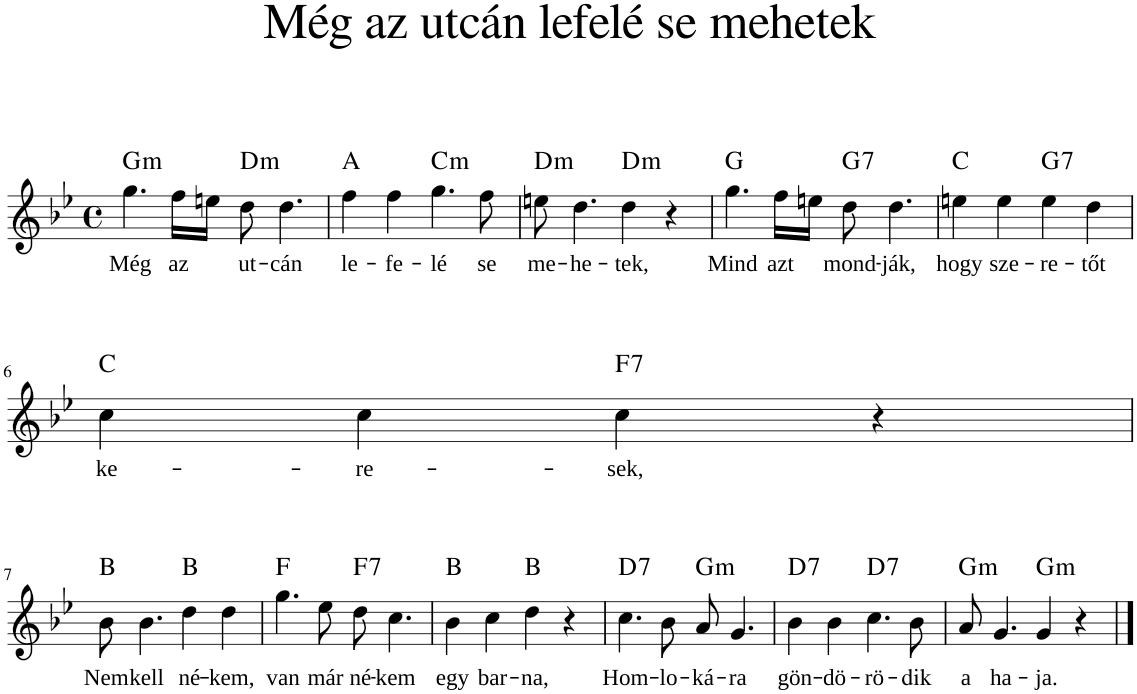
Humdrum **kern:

**kern	**text	**harte
*part1	*part1	*part1
*staff1	*staff1	*
*I"Piano	*	*
*I'Pno	*	*
*clefG2	*	*
*k[b-e-]	*	*
*M4/4	*	*
*met(c)	*	*
=1	=1	=1
!	!LO:LY:b	!LO:H:kt=m
4.gg\	Még	G:min
!	!LO:LY:b	!
16ff\LL	az	.
16een\JJ	.	.
!	!LO:LY:b	!LO:H:kt=m
8dd\	ut-	D:min
!	!LO:LY:b	!
4.dd\	-cán	.
=2	=2	=2
!	!LO:LY:b	!
4ff\	le-	A:maj
!	!LO:LY:b	!
4ff\	-fe-	.
!	!LO:LY:b	!LO:H:kt=m
4.gg\	-lé	C:min
!	!LO:LY:b	!
8ff\	se	.
=3	=3	=3
!	!LO:LY:b	!LO:H:kt=m
8een\	me-	D:min
!	!LO:LY:b	!
4.dd\	-he-	.
!	!LO:LY:b	!LO:H:kt=m
4dd\	-tek,	D:min
4r	.	.
=4	=4	=4
!	!LO:LY:b	!
4.gg\	Mind	G:maj
!	!LO:LY:b	!
16ff\LL	azt	.
16een\JJ	.	.
!	!LO:LY:b	!LO:H:kt=7
8dd\	mond-	G:7
!	!LO:LY:b	!
4.dd\	-ják,	.
=5	=5	=5
!	!LO:LY:b	!
4een\	hogy	C:maj
!	!LO:LY:b	!
4ee\	sze-	.
!	!LO:LY:b	!LO:H:kt=7
4ee\	-re-	G:7
!	!LO:LY:b	!
4dd\	-tőt	.
!!LO:LB:g=z
=6	=6	=6
!	!LO:LY:b	!
4cc\	ke-	C:maj
!	!LO:LY:b	!
4cc\	-re-	.
!	!LO:LY:b	!LO:H:kt=7
4cc\	-sek,	F:7
4r	.	.
!!LO:LB:g=z
=7	=7	=7
!	!LO:LY:b	!
8b-\	Nem	B:maj
!	!LO:LY:b	!
4.b-\	kell	.
!	!LO:LY:b	!
4dd\	né-	B:maj
!	!LO:LY:b	!
4dd\	-kem,	.
=8	=8	=8
!	!LO:LY:b	!
4.gg\	van	F:maj
!	!LO:LY:b	!
8ee-\	már	.
!	!LO:LY:b	!LO:H:kt=7
8dd\	né-	F:7
!	!LO:LY:b	!
4.cc\	-kem	.
=9	=9	=9
!	!LO:LY:b	!
4b-\	egy	B:maj
!	!LO:LY:b	!
4cc\	bar-	.
!	!LO:LY:b	!
4dd\	-na,	B:maj
4r	.	.
=10	=10	=10
!	!LO:LY:b	!LO:H:kt=7
4.cc\	Hom-	D:7
!	!LO:LY:b	!
8b-\	-lo-	.
!	!LO:LY:b	!LO:H:kt=m
8a/	-ká-	G:min
!	!LO:LY:b	!
4.g/	-ra	.
=11	=11	=11
!	!LO:LY:b	!LO:H:kt=7
4b-\	gön-	D:7
!	!LO:LY:b	!
4b-\	-dö-	.
!	!LO:LY:b	!LO:H:kt=7
4.cc\	-rö-	D:7
!	!LO:LY:b	!
8b-\	-dik	.
=12	=12	=12
!	!LO:LY:b	!LO:H:kt=m
8a/	a	G:min
!	!LO:LY:b	!
4.g/	ha-	.
!	!LO:LY:b	!LO:H:kt=m
4g/	-ja.	G:min
4r	.	.
==	==	==
*-	*-	*-
